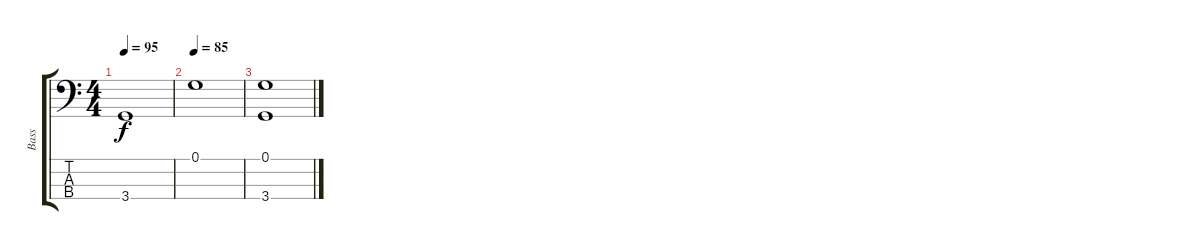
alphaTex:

\track ("Bass" "Bass") {instrument fretlessbass}
\staff {score tabs}
\tuning (G2 D2 A1 E1) {hide}
\ts (4 4)
\tempo 95
\clef f4
\ks c
3.4.1{dy f} |
\tempo 85
0.1.1 |
(0.1 3.4).1
